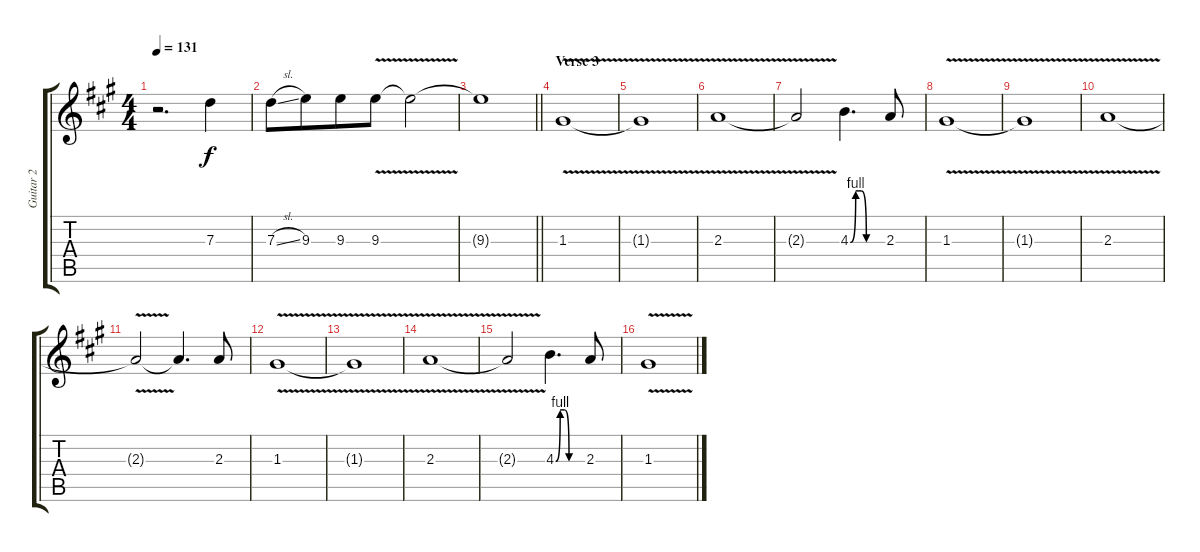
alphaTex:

\track ("Guitar 2" "Guitar 2") {instrument distortionguitar}
\staff {score tabs}
\tuning (E4 B3 G3 D3 A2 E2) {hide}
\ts (4 4)
\tempo 131
\clef g2
\ks a
r.2{d dy f} 7.3.4 |
7.3{sl}.8 9.3.8{beam merge} 9.3.8 9.3{v}.8 9.3{t}.2 |
\barLineRight lightlight
9.3{t}.1 |
\section ("" "Verse 3")
1.3{v}.1 |
1.3{t}.1 |
2.3{v}.1 |
2.3{t}.2 4.3{be (custom 0 0 10 4 20 4 30 0 60 0)}.4{d} 2.3.8 |
1.3{v}.1 |
1.3{t}.1 |
2.3{v}.1 |
2.3{t}.2 2.3{t}.4{d} 2.3.8 |
1.3{v}.1 |
1.3{t}.1 |
2.3{v}.1 |
2.3{t}.2 4.3{be (custom 0 0 10 4 20 4 30 0 60 0)}.4{d} 2.3.8 |
1.3{v}.1
